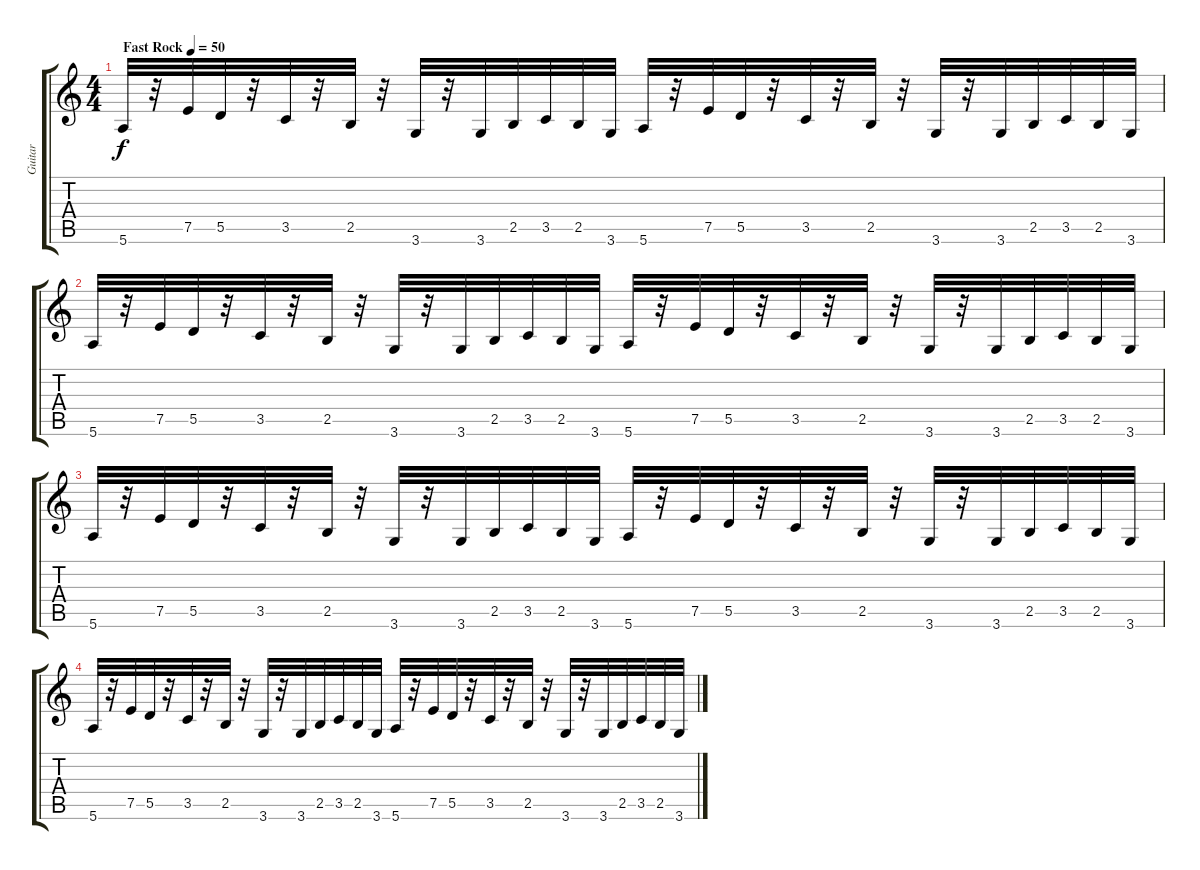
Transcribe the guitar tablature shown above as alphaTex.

\track ("Guitar" "Guitar") {instrument distortionguitar}
\staff {score tabs}
\tuning (E4 B3 G3 D3 A2 E2) {hide}
\ts (4 4)
\tempo (50 "Fast Rock")
\clef g2
\ks c
5.6.32{dy f instrument distortionguitar} r.32 7.5.32 5.5.32 r.32 3.5.32 r.32 2.5.32 r.32 3.6.32 r.32 3.6.32 2.5.32 3.5.32 2.5.32 3.6.32 5.6.32 r.32 7.5.32 5.5.32 r.32 3.5.32 r.32 2.5.32 r.32{beam Up} 3.6.32{beam Up} r.32{beam Up} 3.6.32 2.5.32 3.5.32 2.5.32 3.6.32 |
5.6.32 r.32 7.5.32 5.5.32 r.32 3.5.32 r.32 2.5.32 r.32 3.6.32 r.32 3.6.32 2.5.32 3.5.32 2.5.32 3.6.32 5.6.32 r.32 7.5.32 5.5.32 r.32 3.5.32 r.32 2.5.32 r.32{beam Up} 3.6.32{beam Up} r.32{beam Up} 3.6.32 2.5.32 3.5.32 2.5.32 3.6.32 |
5.6.32 r.32 7.5.32 5.5.32 r.32 3.5.32 r.32 2.5.32 r.32 3.6.32 r.32 3.6.32 2.5.32 3.5.32 2.5.32 3.6.32 5.6.32 r.32 7.5.32 5.5.32 r.32 3.5.32 r.32 2.5.32 r.32{beam Up} 3.6.32{beam Up} r.32{beam Up} 3.6.32 2.5.32 3.5.32 2.5.32 3.6.32 |
5.6.32 r.32 7.5.32 5.5.32 r.32 3.5.32 r.32 2.5.32 r.32 3.6.32 r.32 3.6.32 2.5.32 3.5.32 2.5.32 3.6.32 5.6.32 r.32 7.5.32 5.5.32 r.32 3.5.32 r.32 2.5.32 r.32{beam Up} 3.6.32{beam Up} r.32{beam Up} 3.6.32 2.5.32 3.5.32 2.5.32 3.6.32
